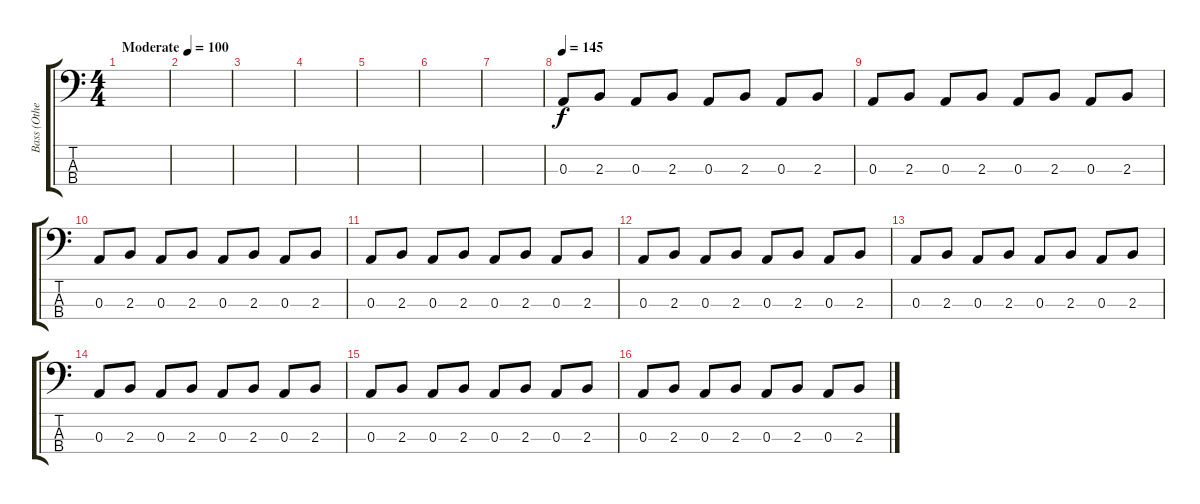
\track ("Bass (Other)" "Bass (Othe") {instrument electricbasspick bank 255}
\staff {score tabs}
\tuning (G2 D2 A1 E1) {hide}
\ts (4 4)
\tempo (100 "Moderate")
\clef f4
\ks c
|
|
|
|
|
|
|
\tempo 145
0.3.8 2.3.8 0.3.8 2.3.8 0.3.8 2.3.8 0.3.8 2.3.8 |
0.3.8 2.3.8 0.3.8 2.3.8 0.3.8 2.3.8 0.3.8 2.3.8 |
0.3.8 2.3.8 0.3.8 2.3.8 0.3.8 2.3.8 0.3.8 2.3.8 |
0.3.8 2.3.8 0.3.8 2.3.8 0.3.8 2.3.8 0.3.8 2.3.8 |
0.3.8 2.3.8 0.3.8 2.3.8 0.3.8 2.3.8 0.3.8 2.3.8 |
0.3.8 2.3.8 0.3.8 2.3.8 0.3.8 2.3.8 0.3.8 2.3.8 |
0.3.8 2.3.8 0.3.8 2.3.8 0.3.8 2.3.8 0.3.8 2.3.8 |
0.3.8 2.3.8 0.3.8 2.3.8 0.3.8 2.3.8 0.3.8 2.3.8 |
0.3.8 2.3.8 0.3.8 2.3.8 0.3.8 2.3.8 0.3.8 2.3.8
